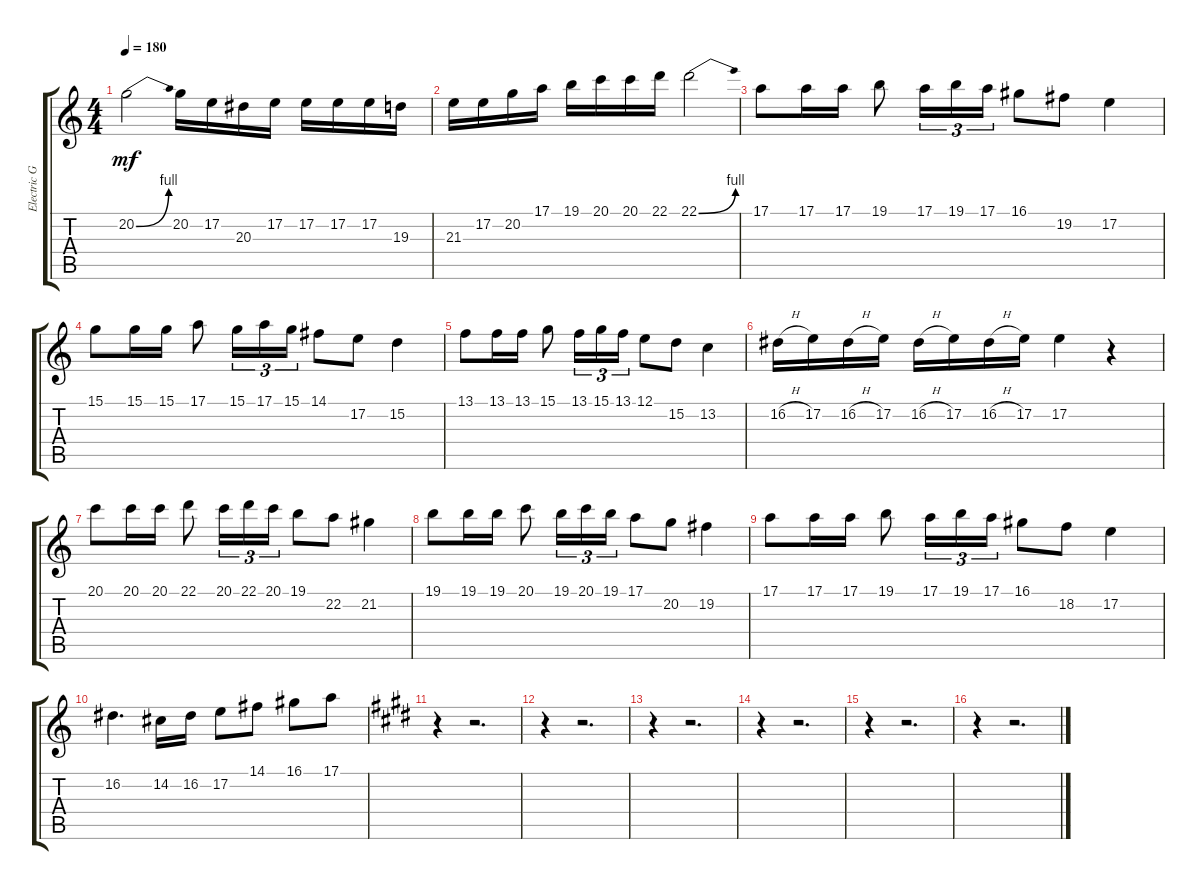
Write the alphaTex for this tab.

\track ("Electric Guitar (Drive)" "Electric G") {instrument violin}
\staff {score tabs}
\tuning (E4 B3 G3 D3 A2 E2) {hide}
\ts (4 4)
\tempo 180
\clef g2
\ks c
20.2{be (bend 0 0 60 4)}.2{dy mf} 20.2.16 17.2.16 20.3.16 17.2.16 17.2.16 17.2.16 17.2.16 19.3.16 |
21.3.16 17.2.16 20.2.16 17.1.16 19.1.16 20.1.16 20.1.16 22.1.16 22.1{be (bend 0 0 60 4)}.2 |
17.1.8 17.1.16 17.1.16 19.1.8 17.1.16{tu (3 2)} 19.1.16{tu (3 2)} 17.1.16{tu (3 2)} 16.1.8 19.2.8 17.2.4 |
15.1.8 15.1.16 15.1.16 17.1.8 15.1.16{tu (3 2)} 17.1.16{tu (3 2)} 15.1.16{tu (3 2)} 14.1.8 17.2.8 15.2.4 |
13.1.8 13.1.16 13.1.16 15.1.8 13.1.16{tu (3 2)} 15.1.16{tu (3 2)} 13.1.16{tu (3 2)} 12.1.8 15.2.8 13.2.4 |
16.2{h}.16 17.2.16 16.2{h}.16 17.2.16 16.2{h}.16 17.2.16 16.2{h}.16 17.2.16 17.2.4 r.4 |
20.1.8 20.1.16 20.1.16 22.1.8 20.1.16{tu (3 2)} 22.1.16{tu (3 2)} 20.1.16{tu (3 2)} 19.1.8 22.2.8 21.2.4 |
19.1.8 19.1.16 19.1.16 20.1.8 19.1.16{tu (3 2)} 20.1.16{tu (3 2)} 19.1.16{tu (3 2)} 17.1.8 20.2.8 19.2.4 |
17.1.8 17.1.16 17.1.16 19.1.8 17.1.16{tu (3 2)} 19.1.16{tu (3 2)} 17.1.16{tu (3 2)} 16.1.8 18.2.8 17.2.4 |
16.2.4{d} 14.2.16 16.2.16 17.2.8 14.1.8 16.1.8 17.1.8 |
\ks e
r.4 r.2{d} |
r.4 r.2{d} |
r.4 r.2{d} |
r.4 r.2{d} |
r.4 r.2{d} |
r.4 r.2{d}
